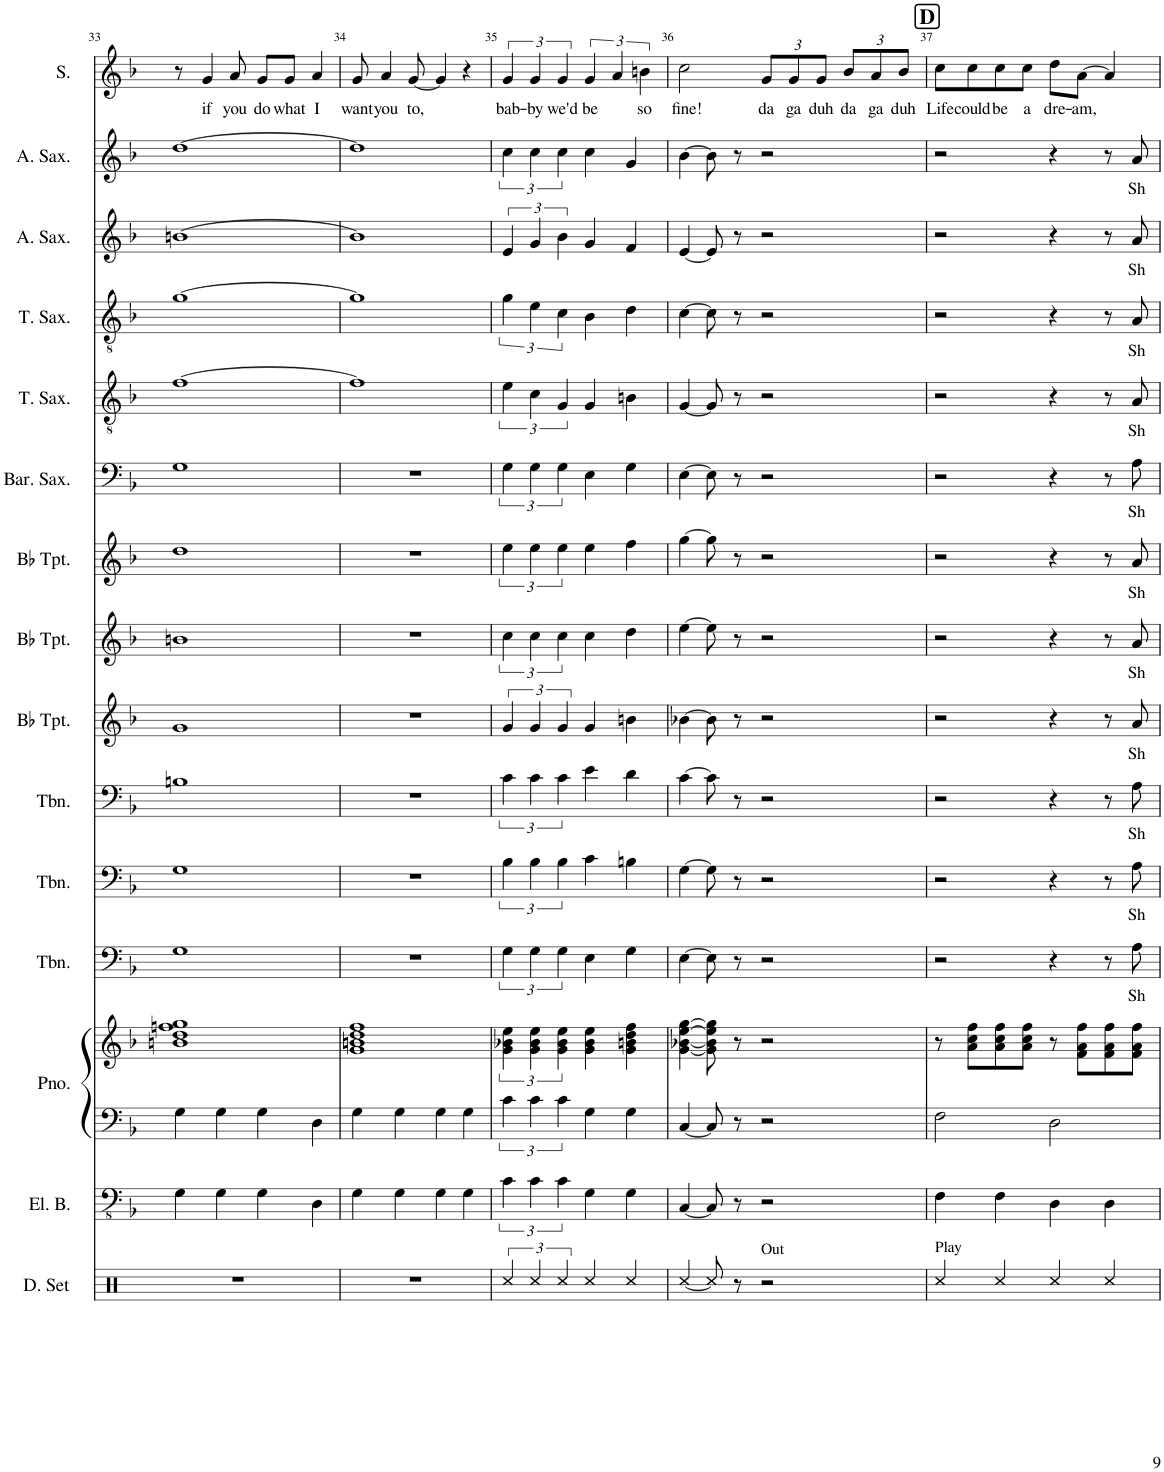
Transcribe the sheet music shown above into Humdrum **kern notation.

**kern	**kern	**kern	**kern	**kern	**text	**kern	**text	**kern	**text	**kern	**text	**kern	**text	**kern	**text	**kern	**text	**kern	**text	**kern	**text	**kern	**text	**kern	**text	**kern	**text
*part15	*part14	*part13	*part13	*part12	*part12	*part11	*part11	*part10	*part10	*part9	*part9	*part8	*part8	*part7	*part7	*part6	*part6	*part5	*part5	*part4	*part4	*part3	*part3	*part2	*part2	*part1	*part1
*staff16	*staff15	*staff14	*staff13	*staff12	*staff12	*staff11	*staff11	*staff10	*staff10	*staff9	*staff9	*staff8	*staff8	*staff7	*staff7	*staff6	*staff6	*staff5	*staff5	*staff4	*staff4	*staff3	*staff3	*staff2	*staff2	*staff1	*staff1
*I"Drumset	*I"Electric Bass	*I"Piano	*	*I"Trombone	*	*I"Trombone	*	*I"Trombone	*	*I"Bb Trumpet	*	*I"Bb Trumpet	*	*I"Bb Trumpet	*	*I"Baritone Saxophone	*	*I"Tenor Saxophone	*	*I"Tenor Saxophone	*	*I"Alto Saxophone	*	*I"Alto Saxophone	*	*I"Soprano	*
*I'D. Set	*I'El. B.	*I'Pno.	*	*I'Tbn.	*	*I'Tbn.	*	*I'Tbn.	*	*I'Bb Tpt.	*	*I'Bb Tpt.	*	*I'Bb Tpt.	*	*I'Bar. Sax.	*	*I'T. Sax.	*	*I'T. Sax.	*	*I'A. Sax.	*	*I'A. Sax.	*	*I'S.	*
!!LO:PB:g=z
*clefX	*clefFv4	*clefF4	*clefG2	*clefF4	*	*clefF4	*	*clefF4	*	*clefG2	*	*clefG2	*	*clefG2	*	*clefF4	*	*clefGv2	*	*clefGv2	*	*clefG2	*	*clefG2	*	*clefG2	*
*	*	*	*	*	*	*	*	*	*	*ITrd1c2	*	*ITrd1c2	*	*ITrd1c2	*	*ITrd12c21	*	*ITrd8c14	*	*ITrd8c14	*	*ITrd5c9	*	*ITrd5c9	*	*	*
*k[]	*k[b-]	*k[b-]	*k[b-]	*k[b-]	*	*k[b-]	*	*k[b-]	*	*k[b-]	*	*k[b-]	*	*k[b-]	*	*k[b-]	*	*k[b-]	*	*k[b-]	*	*k[b-]	*	*k[b-]	*	*k[b-]	*
*M4/4	*M4/4	*M4/4	*M4/4	*M4/4	*	*M4/4	*	*M4/4	*	*M4/4	*	*M4/4	*	*M4/4	*	*M4/4	*	*M4/4	*	*M4/4	*	*M4/4	*	*M4/4	*	*M4/4	*
*met(c)	*met(c)	*met(c)	*met(c)	*met(c)	*	*met(c)	*	*met(c)	*	*met(c)	*	*met(c)	*	*met(c)	*	*met(c)	*	*met(c)	*	*met(c)	*	*met(c)	*	*met(c)	*	*met(c)	*
=33	=33	=33	=33	=33	=33	=33	=33	=33	=33	=33	=33	=33	=33	=33	=33	=33	=33	=33	=33	=33	=33	=33	=33	=33	=33	=33	=33
1r	4GG\	4G\	1bn 1dd 1ffn 1gg	1G	.	1G	.	1Bn	.	1g	.	1bn	.	1dd	.	1G	.	[1f	.	[1g	.	[1bn	.	[1dd	.	8r	.
!	!	!	!	!	!	!	!	!	!	!	!	!	!	!	!	!	!	!	!	!	!	!	!	!	!	!	!LO:LY:b
.	.	.	.	.	.	.	.	.	.	.	.	.	.	.	.	.	.	.	.	.	.	.	.	.	.	4g/	if
.	4GG\	4G\	.	.	.	.	.	.	.	.	.	.	.	.	.	.	.	.	.	.	.	.	.	.	.	.	.
!	!	!	!	!	!	!	!	!	!	!	!	!	!	!	!	!	!	!	!	!	!	!	!	!	!	!	!LO:LY:b
.	.	.	.	.	.	.	.	.	.	.	.	.	.	.	.	.	.	.	.	.	.	.	.	.	.	8a/	you
!	!	!	!	!	!	!	!	!	!	!	!	!	!	!	!	!	!	!	!	!	!	!	!	!	!	!	!LO:LY:b
.	4GG\	4G\	.	.	.	.	.	.	.	.	.	.	.	.	.	.	.	.	.	.	.	.	.	.	.	8g/L	do
!	!	!	!	!	!	!	!	!	!	!	!	!	!	!	!	!	!	!	!	!	!	!	!	!	!	!	!LO:LY:b
.	.	.	.	.	.	.	.	.	.	.	.	.	.	.	.	.	.	.	.	.	.	.	.	.	.	8g/J	what
!	!	!	!	!	!	!	!	!	!	!	!	!	!	!	!	!	!	!	!	!	!	!	!	!	!	!	!LO:LY:b
.	4DD\	4D\	.	.	.	.	.	.	.	.	.	.	.	.	.	.	.	.	.	.	.	.	.	.	.	4a/	I
=34	=34	=34	=34	=34	=34	=34	=34	=34	=34	=34	=34	=34	=34	=34	=34	=34	=34	=34	=34	=34	=34	=34	=34	=34	=34	=34	=34
!	!	!	!	!	!	!	!	!	!	!	!	!	!	!	!	!	!	!	!	!	!	!	!	!	!	!	!LO:LY:b
1r	4GG\	4G\	1g 1bn 1dd 1ff	1r	.	1r	.	1r	.	1r	.	1r	.	1r	.	1r	.	1f]	.	1g]	.	1b]	.	1dd]	.	8g/	want
!	!	!	!	!	!	!	!	!	!	!	!	!	!	!	!	!	!	!	!	!	!	!	!	!	!	!	!LO:LY:b
.	.	.	.	.	.	.	.	.	.	.	.	.	.	.	.	.	.	.	.	.	.	.	.	.	.	4a/	you
.	4GG\	4G\	.	.	.	.	.	.	.	.	.	.	.	.	.	.	.	.	.	.	.	.	.	.	.	.	.
!	!	!	!	!	!	!	!	!	!	!	!	!	!	!	!	!	!	!	!	!	!	!	!	!	!	!	!LO:LY:b
.	.	.	.	.	.	.	.	.	.	.	.	.	.	.	.	.	.	.	.	.	.	.	.	.	.	[8g/	to,
.	4GG\	4G\	.	.	.	.	.	.	.	.	.	.	.	.	.	.	.	.	.	.	.	.	.	.	.	4g/]	.
.	4GG\	4G\	.	.	.	.	.	.	.	.	.	.	.	.	.	.	.	.	.	.	.	.	.	.	.	4r	.
=35	=35	=35	=35	=35	=35	=35	=35	=35	=35	=35	=35	=35	=35	=35	=35	=35	=35	=35	=35	=35	=35	=35	=35	=35	=35	=35	=35
!	!	!	!	!	!	!	!	!	!	!	!	!	!	!	!	!	!	!	!	!	!	!	!	!	!	!	!LO:LY:b
6Rcc/	6C\	6c\	6g\ 6b-X\ 6ee\	6G\	.	6B-\	.	6c\	.	6g/	.	6cc\	.	6ee\	.	6G\	.	6e\	.	6g\	.	6e/	.	6cc\	.	6g/	bab-
!	!	!	!	!	!	!	!	!	!	!	!	!	!	!	!	!	!	!	!	!	!	!	!	!	!	!	!LO:LY:b
6Rcc/	6C\	6c\	6g\ 6b-\ 6ee\	6G\	.	6B-\	.	6c\	.	6g/	.	6cc\	.	6ee\	.	6G\	.	6c\	.	6e\	.	6g/	.	6cc\	.	6g/	-by
!	!	!	!	!	!	!	!	!	!	!	!	!	!	!	!	!	!	!	!	!	!	!	!	!	!	!	!LO:LY:b
6Rcc/	6C\	6c\	6g\ 6b-\ 6ee\	6G\	.	6B-\	.	6c\	.	6g/	.	6cc\	.	6ee\	.	6G\	.	6G/	.	6c\	.	6b-\	.	6cc\	.	6g/	we'd
!	!	!	!	!	!	!	!	!	!	!	!	!	!	!	!	!	!	!	!	!	!	!	!	!	!	!	!LO:LY:b
4Rcc/	4GG\	4G\	4g\ 4b-\ 4ee\	4E\	.	4c\	.	4e\	.	4g/	.	4cc\	.	4ee\	.	4E\	.	4G/	.	4B-\	.	4g/	.	4cc\	.	6g/	be
.	.	.	.	.	.	.	.	.	.	.	.	.	.	.	.	.	.	.	.	.	.	.	.	.	.	6a/	.
4Rcc/	4GG\	4G\	4g\ 4bn\ 4dd\ 4ff\	4G\	.	4Bn\	.	4d\	.	4bn\	.	4dd\	.	4ff\	.	4G\	.	4Bn\	.	4d\	.	4f/	.	4g/	.	.	.
!	!	!	!	!	!	!	!	!	!	!	!	!	!	!	!	!	!	!	!	!	!	!	!	!	!	!	!LO:LY:b
.	.	.	.	.	.	.	.	.	.	.	.	.	.	.	.	.	.	.	.	.	.	.	.	.	.	6bn\	so
=36	=36	=36	=36	=36	=36	=36	=36	=36	=36	=36	=36	=36	=36	=36	=36	=36	=36	=36	=36	=36	=36	=36	=36	=36	=36	=36	=36
!	!	!	!	!	!	!	!	!	!	!	!	!	!	!	!	!	!	!	!	!	!	!	!	!	!	!	!LO:LY:b
[4Rcc/	[4CC/	[4C/	[4g\ [4b-X\ [4ee\ [4gg\	[4E\	.	[4G\	.	[4c\	.	[4b-X\	.	[4ee\	.	[4gg\	.	[4E\	.	[4G/	.	[4c\	.	[4e/	.	[4b-\	.	2cc\	fine!
8Rcc/]	8CC/]	8C/]	8g\] 8b-\] 8ee\] 8gg\]	8E\]	.	8G\]	.	8c\]	.	8b-\]	.	8ee\]	.	8gg\]	.	8E\]	.	8G/]	.	8c\]	.	8e/]	.	8b-\]	.	.	.
8r	8r	8r	8r	8r	.	8r	.	8r	.	8r	.	8r	.	8r	.	8r	.	8r	.	8r	.	8r	.	8r	.	.	.
*	*	*	*	*	*	*	*	*	*	*	*	*	*	*	*	*	*	*	*	*	*	*	*	*	*	*Xbrackettup	*
!LO:TX:a:t=Out	!	!	!	!	!	!	!	!	!	!	!	!	!	!	!	!	!	!	!	!	!	!	!	!	!	!	!
!	!	!	!	!	!	!	!	!	!	!	!	!	!	!	!	!	!	!	!	!	!	!	!	!	!	!	!LO:LY:b
2r	2r	2r	2r	2r	.	2r	.	2r	.	2r	.	2r	.	2r	.	2r	.	2r	.	2r	.	2r	.	2r	.	12g/L	da
!	!	!	!	!	!	!	!	!	!	!	!	!	!	!	!	!	!	!	!	!	!	!	!	!	!	!	!LO:LY:b
.	.	.	.	.	.	.	.	.	.	.	.	.	.	.	.	.	.	.	.	.	.	.	.	.	.	12g/	ga
!	!	!	!	!	!	!	!	!	!	!	!	!	!	!	!	!	!	!	!	!	!	!	!	!	!	!	!LO:LY:b
.	.	.	.	.	.	.	.	.	.	.	.	.	.	.	.	.	.	.	.	.	.	.	.	.	.	12g/J	duh
!	!	!	!	!	!	!	!	!	!	!	!	!	!	!	!	!	!	!	!	!	!	!	!	!	!	!	!LO:LY:b
.	.	.	.	.	.	.	.	.	.	.	.	.	.	.	.	.	.	.	.	.	.	.	.	.	.	12b-/L	da
!	!	!	!	!	!	!	!	!	!	!	!	!	!	!	!	!	!	!	!	!	!	!	!	!	!	!	!LO:LY:b
.	.	.	.	.	.	.	.	.	.	.	.	.	.	.	.	.	.	.	.	.	.	.	.	.	.	12a/	ga
!	!	!	!	!	!	!	!	!	!	!	!	!	!	!	!	!	!	!	!	!	!	!	!	!	!	!	!LO:LY:b
.	.	.	.	.	.	.	.	.	.	.	.	.	.	.	.	.	.	.	.	.	.	.	.	.	.	12b-/J	duh
!!LO:REH:place=s1:a:B:cj:fs=14:t=D
=37	=37	=37	=37	=37	=37	=37	=37	=37	=37	=37	=37	=37	=37	=37	=37	=37	=37	=37	=37	=37	=37	=37	=37	=37	=37	=37	=37
!LO:TX:a:t=Play	!	!	!	!	!	!	!	!	!	!	!	!	!	!	!	!	!	!	!	!	!	!	!	!	!	!	!
!	!	!	!	!	!	!	!	!	!	!	!	!	!	!	!	!	!	!	!	!	!	!	!	!	!	!	!LO:LY:b
4Rcc/	4FF\	2F\	8r	2r	.	2r	.	2r	.	2r	.	2r	.	2r	.	2r	.	2r	.	2r	.	2r	.	2r	.	8cc\L	Life
!	!	!	!	!	!	!	!	!	!	!	!	!	!	!	!	!	!	!	!	!	!	!	!	!	!	!	!LO:LY:b
.	.	.	8a\ 8cc\ 8ff\L	.	.	.	.	.	.	.	.	.	.	.	.	.	.	.	.	.	.	.	.	.	.	8cc\	could
!	!	!	!	!	!	!	!	!	!	!	!	!	!	!	!	!	!	!	!	!	!	!	!	!	!	!	!LO:LY:b
4Rcc/	4FF\	.	8a\ 8cc\ 8ff\	.	.	.	.	.	.	.	.	.	.	.	.	.	.	.	.	.	.	.	.	.	.	8cc\	be
!	!	!	!	!	!	!	!	!	!	!	!	!	!	!	!	!	!	!	!	!	!	!	!	!	!	!	!LO:LY:b
.	.	.	8a\ 8cc\ 8ff\J	.	.	.	.	.	.	.	.	.	.	.	.	.	.	.	.	.	.	.	.	.	.	8cc\J	a
!	!	!	!	!	!	!	!	!	!	!	!	!	!	!	!	!	!	!	!	!	!	!	!	!	!	!	!LO:LY:b
4Rcc/	4DD\	2D\	8r	4r	.	4r	.	4r	.	4r	.	4r	.	4r	.	4r	.	4r	.	4r	.	4r	.	4r	.	8dd\L	dre-
!	!	!	!	!	!	!	!	!	!	!	!	!	!	!	!	!	!	!	!	!	!	!	!	!	!	!	!LO:LY:b
.	.	.	8f\ 8a\ 8ff\L	.	.	.	.	.	.	.	.	.	.	.	.	.	.	.	.	.	.	.	.	.	.	[8a\J	-am,
4Rcc/	4DD\	.	8f\ 8a\ 8ff\	8r	.	8r	.	8r	.	8r	.	8r	.	8r	.	8r	.	8r	.	8r	.	8r	.	8r	.	4a/]	.
!	!	!	!	!	!LO:LY:b	!	!LO:LY:b	!	!LO:LY:b	!	!LO:LY:b	!	!LO:LY:b	!	!LO:LY:b	!	!LO:LY:b	!	!LO:LY:b	!	!LO:LY:b	!	!LO:LY:b	!	!LO:LY:b	!	!
.	.	.	8f\ 8a\ 8ff\J	8A\	Sh	8A\	Sh	8A\	Sh	8a/	Sh	8a/	Sh	8a/	Sh	8A\	Sh	8A/	Sh	8A/	Sh	8a/	Sh	8a/	Sh	.	.
=	=	=	=	=	=	=	=	=	=	=	=	=	=	=	=	=	=	=	=	=	=	=	=	=	=	=	=
*-	*-	*-	*-	*-	*-	*-	*-	*-	*-	*-	*-	*-	*-	*-	*-	*-	*-	*-	*-	*-	*-	*-	*-	*-	*-	*-	*-
